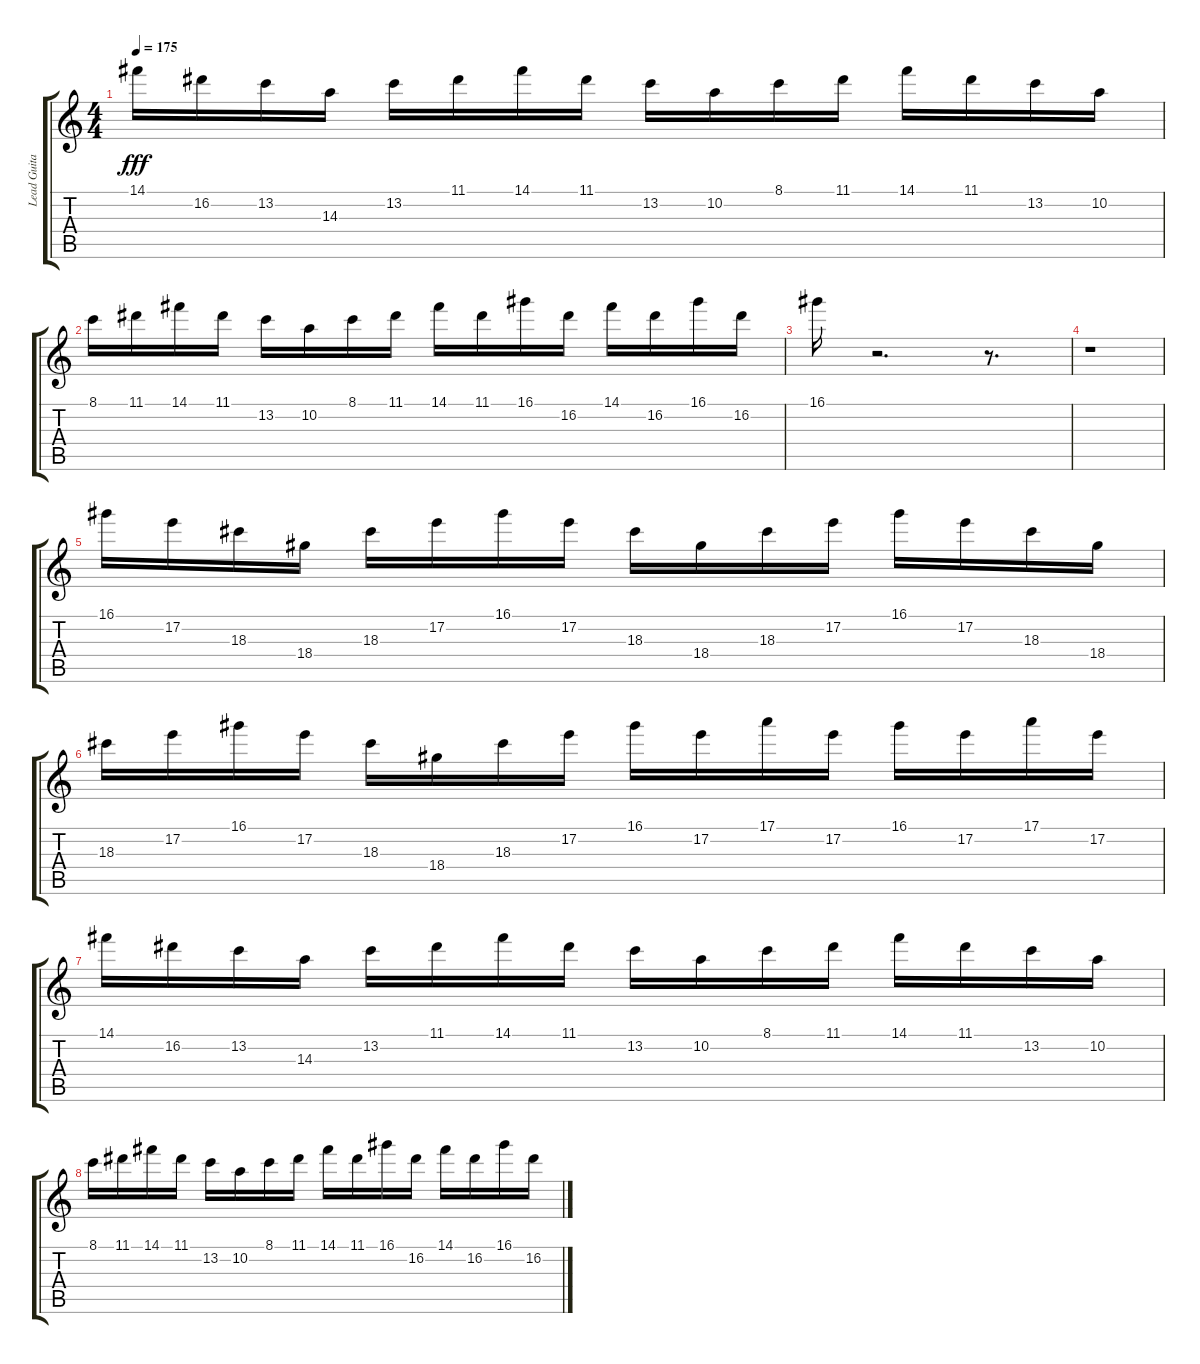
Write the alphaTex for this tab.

\track ("Lead Guitar" "Lead Guita") {instrument distortionguitar}
\staff {score tabs}
\tuning (E4 B3 G3 D3 A2 E2) {hide}
\ts (4 4)
\tempo 175
\clef g2
\ks c
14.1.16{dy fff} 16.2.16 13.2.16 14.3.16 13.2.16 11.1.16 14.1.16 11.1.16 13.2.16 10.2.16 8.1.16 11.1.16 14.1.16 11.1.16 13.2.16 10.2.16 |
8.1.16 11.1.16 14.1.16 11.1.16 13.2.16 10.2.16 8.1.16 11.1.16 14.1.16 11.1.16 16.1.16 16.2.16 14.1.16 16.2.16 16.1.16 16.2.16 |
16.1.16 r.2{d} r.8{d} |
r.1 |
16.1.16 17.2.16 18.3.16 18.4.16 18.3.16 17.2.16 16.1.16 17.2.16 18.3.16 18.4.16 18.3.16 17.2.16 16.1.16 17.2.16 18.3.16 18.4.16 |
18.3.16 17.2.16 16.1.16 17.2.16 18.3.16 18.4.16 18.3.16 17.2.16 16.1.16 17.2.16 17.1.16 17.2.16 16.1.16 17.2.16 17.1.16 17.2.16 |
14.1.16 16.2.16 13.2.16 14.3.16 13.2.16 11.1.16 14.1.16 11.1.16 13.2.16 10.2.16 8.1.16 11.1.16 14.1.16 11.1.16 13.2.16 10.2.16 |
8.1.16 11.1.16 14.1.16 11.1.16 13.2.16 10.2.16 8.1.16 11.1.16 14.1.16 11.1.16 16.1.16 16.2.16 14.1.16 16.2.16 16.1.16 16.2.16
